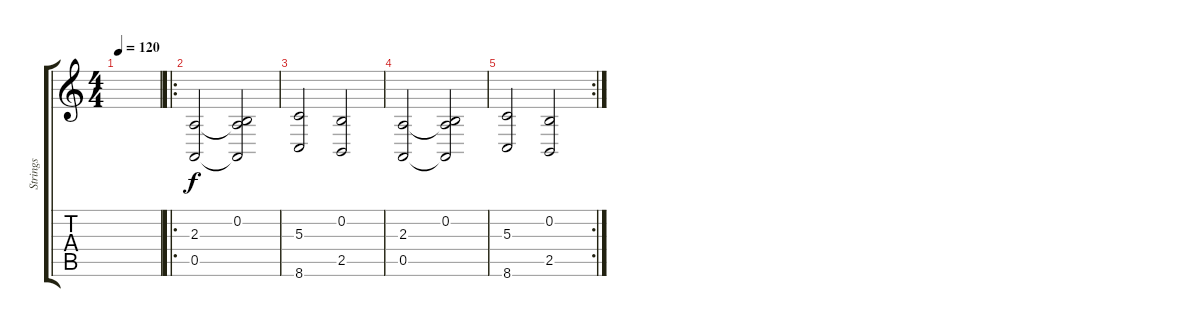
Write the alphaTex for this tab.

\track ("Strings" "Strings") {instrument stringensemble2}
\staff {score tabs}
\tuning (E4 B3 G3 D3 A2 E2) {hide}
\ts (4 4)
\tempo 120
\clef g2
\ks c
|
\ro
(2.3 0.5).2{volume 10} (0.2 2.3{t} 0.5{t}).2 |
(5.3 8.6).2 (0.2 2.5).2 |
(2.3 0.5).2{volume 10} (0.2 2.3{t} 0.5{t}).2 |
\rc 2
(5.3 8.6).2 (0.2 2.5).2
